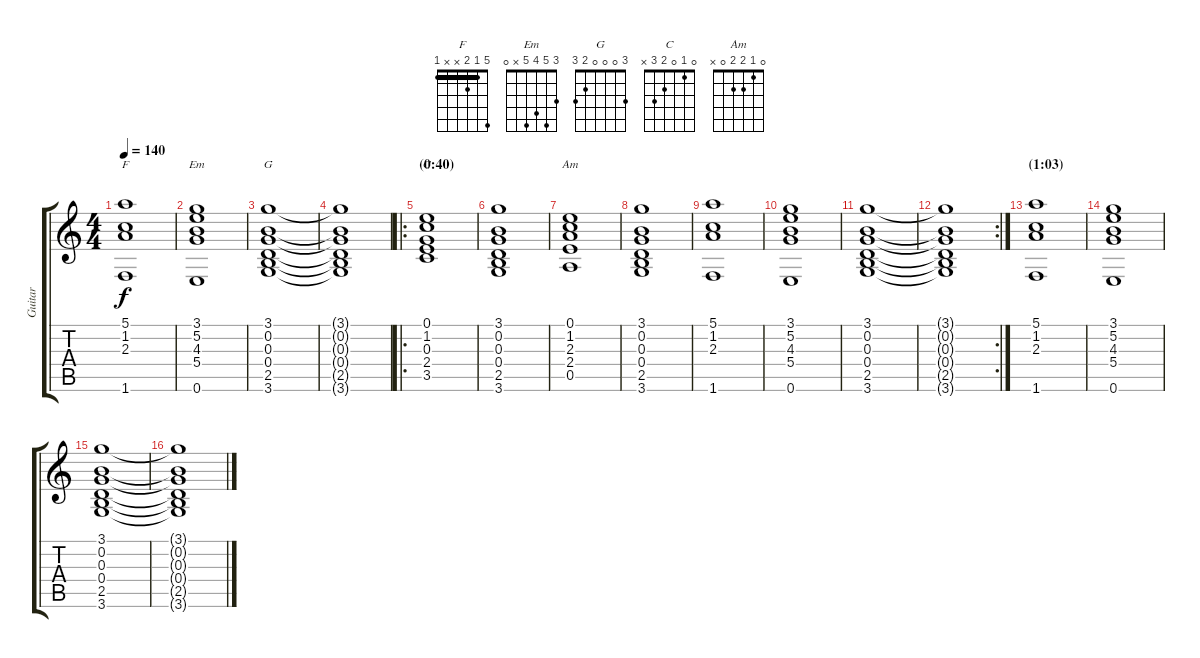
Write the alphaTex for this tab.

\track ("Guitar" "Guitar") {instrument distortionguitar}
\staff {score tabs}
\tuning (E4 B3 G3 D3 A2 E2) {hide}
\chord ("F" 5 1 2 x x 1) {barre 1}
\chord ("Em" 3 5 4 5 x 0)
\chord ("G" 3 0 0 0 2 3)
\chord ("C" 0 1 0 2 3 x)
\chord ("Am" 0 1 2 2 0 x)
\ts (4 4)
\tempo 140
\clef g2
\ks c
(5.1 1.2 2.3 1.6).1{ch "F" dy f} |
(3.1 5.2 4.3 5.4 0.6).1{ch "Em"} |
(3.1 0.2 0.3 0.4 2.5 3.6).1{ch "G"} |
(3.1{t} 0.2{t} 0.3{t} 0.4{t} 2.5{t} 3.6{t}).1 |
\ro
\section ("" "(0:40)")
(0.1 1.2 0.3 2.4 3.5).1{ch "C"} |
(3.1 0.2 0.3 0.4 2.5 3.6).1 |
(0.1 1.2 2.3 2.4 0.5).1{ch "Am"} |
(3.1 0.2 0.3 0.4 2.5 3.6).1 |
(5.1 1.2 2.3 1.6).1 |
(3.1 5.2 4.3 5.4 0.6).1 |
(3.1 0.2 0.3 0.4 2.5 3.6).1 |
\rc 2
(3.1{t} 0.2{t} 0.3{t} 0.4{t} 2.5{t} 3.6{t}).1 |
\section ("" "(1:03)")
(5.1 1.2 2.3 1.6).1 |
(3.1 5.2 4.3 5.4 0.6).1 |
(3.1 0.2 0.3 0.4 2.5 3.6).1 |
(3.1{t} 0.2{t} 0.3{t} 0.4{t} 2.5{t} 3.6{t}).1
